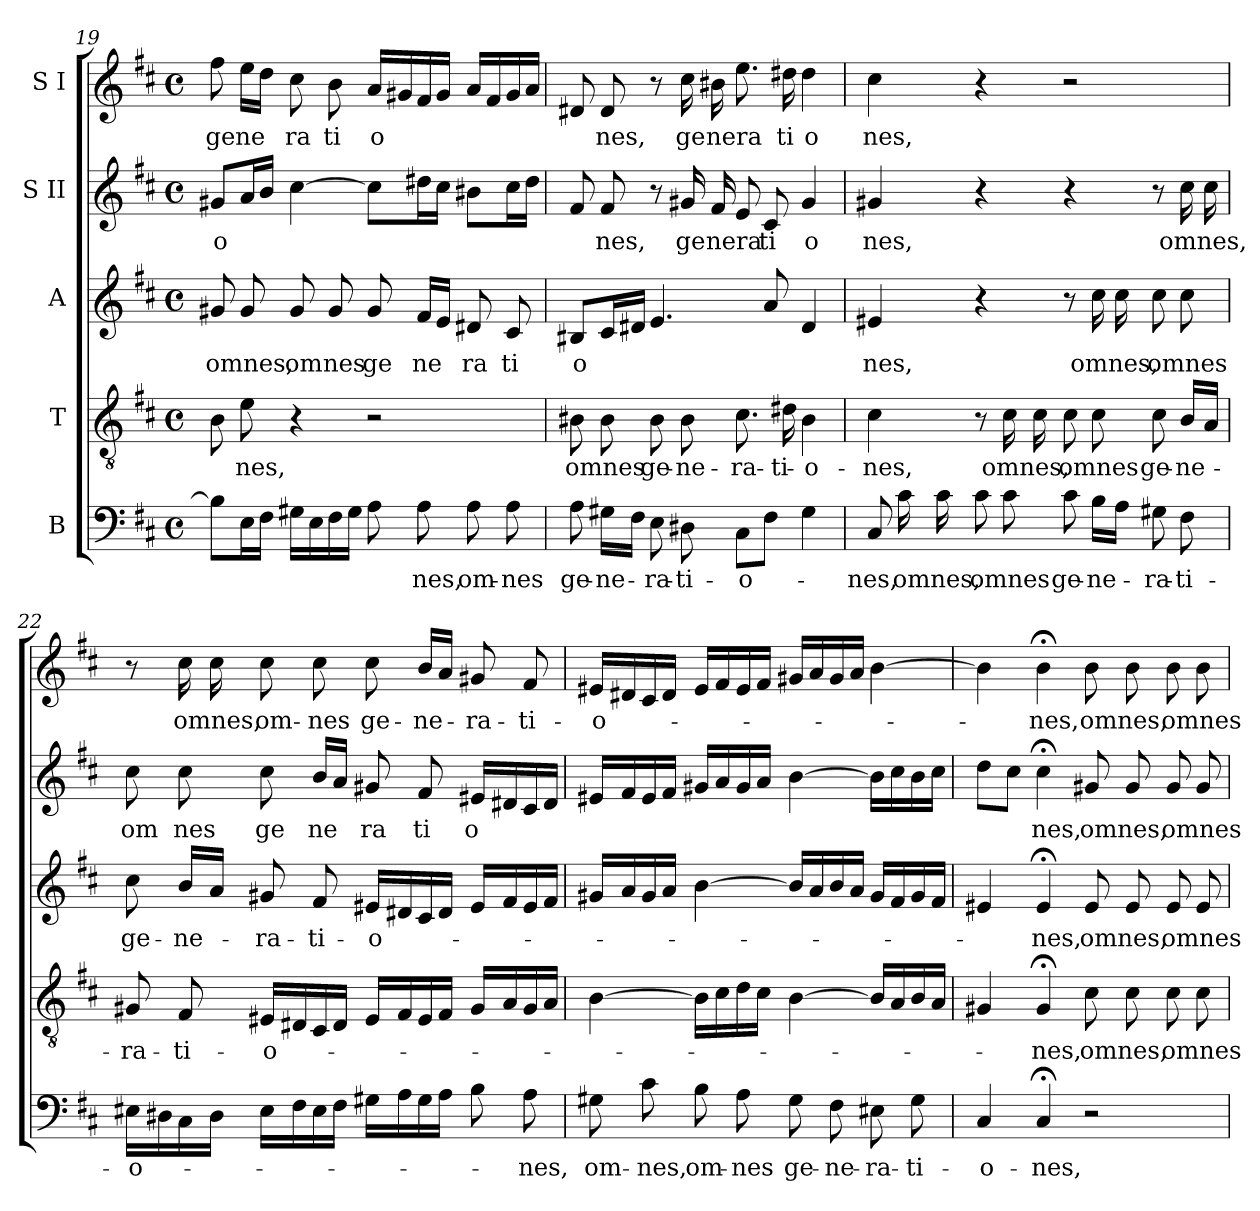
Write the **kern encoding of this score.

**kern	**text	**kern	**text	**kern	**text	**kern	**text	**kern	**text
*part5	*part5	*part4	*part4	*part3	*part3	*part2	*part2	*part1	*part1
*staff5	*staff5	*staff4	*staff4	*staff3	*staff3	*staff2	*staff2	*staff1	*staff1
*I"B	*	*I"T	*	*I"A	*	*I"S II	*	*I"S I	*
!!LO:PB:g=z
*clefF4	*	*clefGv2	*	*clefG2	*	*clefG2	*	*clefG2	*
*k[f#c#]	*	*k[f#c#]	*	*k[f#c#]	*	*k[f#c#]	*	*k[f#c#]	*
*D:	*	*D:	*	*D:	*	*D:	*	*D:	*
*M4/4	*	*M4/4	*	*M4/4	*	*M4/4	*	*M4/4	*
*met(c)	*	*met(c)	*	*met(c)	*	*met(c)	*	*met(c)	*
=19	=19	=19	=19	=19	=19	=19	=19	=19	=19
!	!	!	!	!	!LO:LY:b	!	!LO:LY:b:cj	!	!LO:LY:b:cj
8B\L]	.	8B\	.	8g#X/	omnes,	8g#X/L	o	8ff#\	ge
!	!	!	!LO:LY:b:cj	!	!	!	!	!	!LO:LY:b:cj
16E\	.	8e\	nes,	8g#/	.	16a/	.	16ee\L	ne
16F#\J	.	.	.	.	.	16b/J	.	16dd\J	.
!	!	!	!	!	!LO:LY:b:cj	!	!	!	!LO:LY:b:cj
16G#X\L	.	4r	.	8g#/	om	[>4cc#\	.	8cc#\	ra
16E\	.	.	.	.	.	.	.	.	.
!	!	!	!	!	!LO:LY:b:cj	!	!	!	!LO:LY:b:cj
16F#\	.	.	.	8g#/	nes	.	.	8b\	ti
16G#\J	.	.	.	.	.	.	.	.	.
!	!	!	!	!	!LO:LY:b:cj	!	!	!	!LO:LY:b:cj
8A\	.	2r	.	8g#/	ge	8cc#\L]	.	16a/L	o
.	.	.	.	.	.	.	.	16g#X/	.
!	!LO:LY:b:cj	!	!	!	!LO:LY:b:cj	!	!	!	!
8A\	nes,	.	.	16f#/L	ne	16dd#X\	.	16f#/	.
.	.	.	.	16e/J	.	16cc#\J	.	16g#/J	.
!	!LO:LY:b:cj	!	!	!	!LO:LY:b:cj	!	!	!	!
8A\	om-	.	.	8d#X/	ra	8b#X\L	.	16a/L	.
.	.	.	.	.	.	.	.	16f#/	.
!	!LO:LY:b:cj	!	!	!	!LO:LY:b:cj	!	!	!	!
8A\	-nes	.	.	8c#/	ti	16cc#\	.	16g#/	.
.	.	.	.	.	.	16dd#\J	.	16a/J	.
=20	=20	=20	=20	=20	=20	=20	=20	=20	=20
!	!LO:LY:b:cj	!	!LO:LY:b	!	!LO:LY:b:cj	!	!	!	!
8A\	ge-	8B#X\	omnes	8B#X/L	o	8f#/	.	8d#X/	.
!	!LO:LY:b:cj	!	!	!	!	!	!LO:LY:b:cj	!	!LO:LY:b:cj
16G#X\L	-ne-	8B#\	.	16c#/	.	8f#/	nes,	8d#/	nes,
16F#\J	.	.	.	16d#X/J	.	.	.	.	.
!	!LO:LY:b:cj	!	!LO:LY:b:cj	!	!	!	!	!	!
8E\	-ra-	8B#\	ge-	4.e/	.	8r	.	8r	.
!	!LO:LY:b:cj	!	!LO:LY:b:cj	!	!	!	!LO:LY:b:cj	!	!LO:LY:b:cj
8D#X\	-ti-	8B#\	-ne-	.	.	16g#X/	ge	16cc#\	ge
!	!	!	!	!	!	!	!LO:LY:b:cj	!	!LO:LY:b:cj
.	.	.	.	.	.	16f#/	nera	16b#X\	nera
!	!LO:LY:b:cj	!	!LO:LY:b:cj	!	!	!	!	!	!
8C#\L	-o-	8.c#\	-ra-	.	.	8e/	.	8.ee\	.
!	!	!	!	!	!	!	!LO:LY:b:cj	!	!
8F#\J	.	.	.	8a/	.	8c#/	ti	.	.
!	!	!	!LO:LY:b:cj	!	!	!	!	!	!LO:LY:b:cj
.	.	16d#X\	-ti-	.	.	.	.	16dd#X\	ti
!	!	!	!LO:LY:b:cj	!	!	!	!LO:LY:b:cj	!	!LO:LY:b:cj
4G#\	.	4B#\	-o-	4d#/	.	4g#/	o	4dd#\	o
=21	=21	=21	=21	=21	=21	=21	=21	=21	=21
!	!LO:LY:b:cj	!	!LO:LY:b:cj	!	!LO:LY:b:cj	!	!LO:LY:b:cj	!	!LO:LY:b:cj
8C#/	-nes,	4c#\	-nes,	4e#X/	nes,	4g#X/	nes,	4cc#\	nes,
!	!LO:LY:b	!	!	!	!	!	!	!	!
16c#\	omnes,	.	.	.	.	.	.	.	.
16c#\	.	.	.	.	.	.	.	.	.
!	!LO:LY:b	!	!	!	!	!	!	!	!
8c#\	omnes	8r	.	4r	.	4r	.	4r	.
!	!	!	!LO:LY:b	!	!	!	!	!	!
8c#\	.	16c#\	omnes,	.	.	.	.	.	.
.	.	16c#\	.	.	.	.	.	.	.
!	!LO:LY:b:cj	!	!LO:LY:b	!	!	!	!	!	!
8c#\	ge-	8c#\	omnes	8r	.	4r	.	2r	.
!	!LO:LY:b:cj	!	!	!	!LO:LY:b	!	!	!	!
16B\L	-ne-	8c#\	.	16cc#\	omnes,	.	.	.	.
16A\J	.	.	.	16cc#\	.	.	.	.	.
!	!LO:LY:b:cj	!	!LO:LY:b:cj	!	!LO:LY:b	!	!	!	!
8G#X\	-ra-	8c#\	ge-	8cc#\	omnes	8r	.	.	.
!	!LO:LY:b:cj	!	!LO:LY:b:cj	!	!	!	!LO:LY:b	!	!
8F#\	-ti-	16B/L	-ne-	8cc#\	.	16cc#\	omnes,	.	.
.	.	16A/J	.	.	.	16cc#\	.	.	.
!!LO:LB:g=z
=22	=22	=22	=22	=22	=22	=22	=22	=22	=22
!	!LO:LY:b:cj	!	!LO:LY:b:cj	!	!LO:LY:b:cj	!	!LO:LY:b:cj	!	!
16E#X\L	-o-	8G#X/	-ra-	8cc#\	ge-	8cc#\	om	8r	.
16D#X\	.	.	.	.	.	.	.	.	.
!	!	!	!LO:LY:b:cj	!	!LO:LY:b:cj	!	!LO:LY:b:cj	!	!LO:LY:b
16C#\	.	8F#/	-ti-	16b/L	-ne-	8cc#\	nes	16cc#\	omnes,
16D#\J	.	.	.	16a/J	.	.	.	16cc#\	.
!	!	!	!LO:LY:b:cj	!	!LO:LY:b:cj	!	!LO:LY:b:cj	!	!LO:LY:b:cj
16E#\L	.	16E#X/L	-o-	8g#X/	-ra-	8cc#\	ge	8cc#\	om-
16F#\	.	16D#X/	.	.	.	.	.	.	.
!	!	!	!	!	!LO:LY:b:cj	!	!LO:LY:b:cj	!	!LO:LY:b:cj
16E#\	.	16C#/	.	8f#/	-ti-	16b/L	ne	8cc#\	-nes
16F#\J	.	16D#/J	.	.	.	16a/J	.	.	.
!	!	!	!	!	!LO:LY:b:cj	!	!LO:LY:b:cj	!	!LO:LY:b:cj
16G#X\L	.	16E#/L	.	16e#X/L	-o-	8g#X/	ra	8cc#\	ge-
16A\	.	16F#/	.	16d#X/	.	.	.	.	.
!	!	!	!	!	!	!	!LO:LY:b:cj	!	!LO:LY:b:cj
16G#\	.	16E#/	.	16c#/	.	8f#/	ti	16b/L	-ne-
16A\J	.	16F#/J	.	16d#/J	.	.	.	16a/J	.
!	!	!	!	!	!	!	!LO:LY:b:cj	!	!LO:LY:b:cj
8B\	.	16G#/L	.	16e#/L	.	16e#X/L	o	8g#X/	-ra-
.	.	16A/	.	16f#/	.	16d#X/	.	.	.
!	!LO:LY:b:cj	!	!	!	!	!	!	!	!LO:LY:b:cj
8A\	-nes,	16G#/	.	16e#/	.	16c#/	.	8f#/	-ti-
.	.	16A/J	.	16f#/J	.	16d#/J	.	.	.
=23	=23	=23	=23	=23	=23	=23	=23	=23	=23
!	!LO:LY:b:cj	!	!	!	!	!	!	!	!LO:LY:b:cj
8G#X\	om-	[>4B\	.	16g#X/L	.	16e#X/L	.	16e#X/L	-o-
.	.	.	.	16a/	.	16f#/	.	16d#X/	.
!	!LO:LY:b:cj	!	!	!	!	!	!	!	!
8c#\	-nes,	.	.	16g#/	.	16e#/	.	16c#/	.
.	.	.	.	16a/J	.	16f#/J	.	16d#/J	.
!	!LO:LY:b:cj	!	!	!	!	!	!	!	!
8B\	om-	16B\L]	.	[>4b\	.	16g#X/L	.	16e#/L	.
.	.	16c#\	.	.	.	16a/	.	16f#/	.
!	!LO:LY:b:cj	!	!	!	!	!	!	!	!
8A\	-nes	16d\	.	.	.	16g#/	.	16e#/	.
.	.	16c#\J	.	.	.	16a/J	.	16f#/J	.
!	!LO:LY:b:cj	!	!	!	!	!	!	!	!
8G#\	ge-	[>4B\	.	16b/L]	.	[>4b\	.	16g#X/L	.
.	.	.	.	16a/	.	.	.	16a/	.
!	!LO:LY:b:cj	!	!	!	!	!	!	!	!
8F#\	-ne-	.	.	16b/	.	.	.	16g#/	.
.	.	.	.	16a/J	.	.	.	16a/J	.
!	!LO:LY:b:cj	!	!	!	!	!	!	!	!
8E#X\	-ra-	16B/L]	.	16g#/L	.	16b\L]	.	[>4b\	.
.	.	16A/	.	16f#/	.	16cc#\	.	.	.
!	!LO:LY:b:cj	!	!	!	!	!	!	!	!
8G#\	-ti-	16B/	.	16g#/	.	16b\	.	.	.
.	.	16A/J	.	16f#/J	.	16cc#\J	.	.	.
=24	=24	=24	=24	=24	=24	=24	=24	=24	=24
!	!LO:LY:b:cj	!	!	!	!	!	!	!	!
4C#/	-o-	4G#X/	.	4e#X/	.	8dd\L	.	4b\]	.
.	.	.	.	.	.	8cc#\J	.	.	.
!	!LO:LY:b:cj	!	!LO:LY:b:cj	!	!LO:LY:b:cj	!	!LO:LY:b:cj	!	!LO:LY:b:cj
4C#;</	-nes,	4G#;</	-nes,	4e#;</	-nes,	4cc#;<\	nes,	4b;<\	-nes,
!	!	!	!LO:LY:b	!	!LO:LY:b	!	!LO:LY:b	!	!LO:LY:b
2r	.	8c#\	omnes,	8e#/	omnes,	8g#X/	omnes,	8b\	omnes,
.	.	8c#\	.	8e#/	.	8g#/	.	8b\	.
!	!	!	!LO:LY:b	!	!LO:LY:b	!	!LO:LY:b	!	!LO:LY:b
.	.	8c#\	omnes	8e#/	omnes	8g#/	omnes	8b\	omnes
.	.	8c#\	.	8e#/	.	8g#/	.	8b\	.
=	=	=	=	=	=	=	=	=	=
*-	*-	*-	*-	*-	*-	*-	*-	*-	*-
